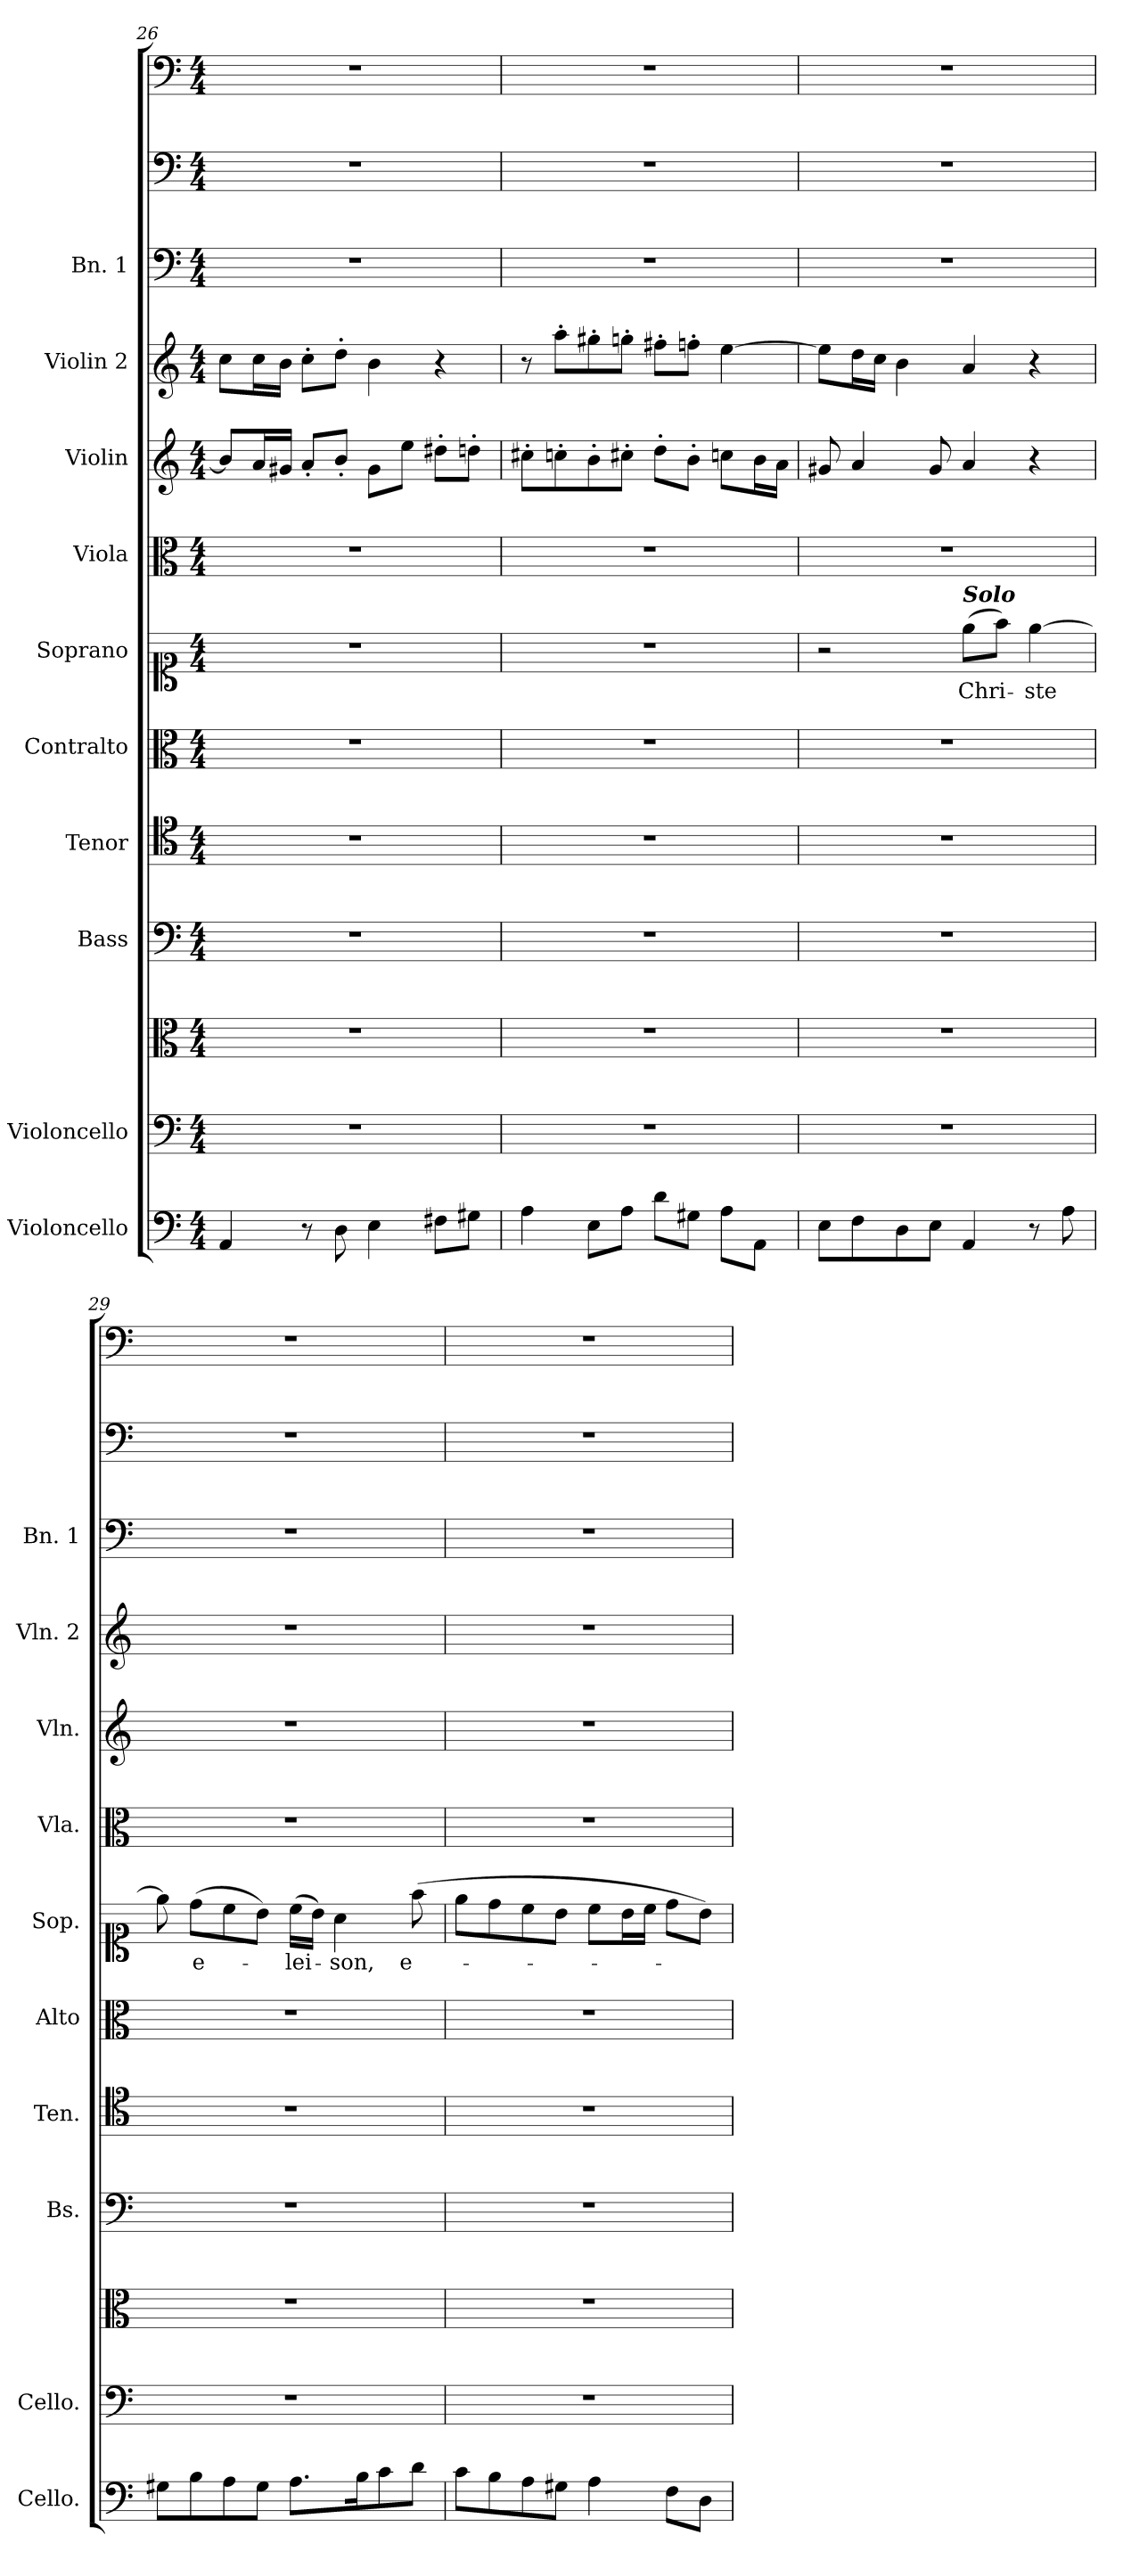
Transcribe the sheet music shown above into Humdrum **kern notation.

**kern	**kern	**kern	**kern	**kern	**kern	**kern	**text	**kern	**kern	**kern	**kern	**kern	**kern
*part13	*part12	*part11	*part10	*part9	*part8	*part7	*part7	*part6	*part5	*part4	*part3	*part2	*part1
*staff13	*staff12	*staff11	*staff10	*staff9	*staff8	*staff7	*staff7	*staff6	*staff5	*staff4	*staff3	*staff2	*staff1
*I"Violoncello	*I"Violoncello	*	*I"Bass	*I"Tenor	*I"Contralto	*I"Soprano	*	*I"Viola	*I"Violin	*I"Violin 2	*I"Bn. 1	*	*
*I'Cello.	*I'Cello.	*	*I'Bs.	*I'Ten.	*I'Alto	*I'Sop.	*	*I'Vla.	*I'Vln.	*I'Vln. 2	*I'Bn. 1	*	*
*clefF4	*clefF4	*clefC3	*clefF4	*clefC4	*clefC3	*clefC1	*	*clefC3	*clefG2	*clefG2	*clefF4	*clefF4	*clefF4
*	*	*	*	*ITrd7c12	*	*	*	*	*	*	*	*	*
*k[]	*k[]	*k[]	*k[]	*k[]	*k[]	*k[]	*	*k[]	*k[]	*k[]	*k[]	*k[]	*k[]
*C:	*C:	*C:	*C:	*C:	*C:	*C:	*	*C:	*C:	*C:	*C:	*C:	*C:
*M4/4	*M4/4	*M4/4	*M4/4	*M4/4	*M4/4	*M4/4	*	*M4/4	*M4/4	*M4/4	*M4/4	*M4/4	*M4/4
=26	=26	=26	=26	=26	=26	=26	=26	=26	=26	=26	=26	=26	=26
4AA/	1r	1r	1r	1r	1r	1r	.	1r	8b/L]	8cc\L	1r	1r	1r
.	.	.	.	.	.	.	.	.	16a/L	16cc\L	.	.	.
.	.	.	.	.	.	.	.	.	16g#X/JJ	16b\JJ	.	.	.
8r	.	.	.	.	.	.	.	.	8a'>/L	8cc'>\L	.	.	.
8D\	.	.	.	.	.	.	.	.	8b'>/J	8dd'>\J	.	.	.
4E\	.	.	.	.	.	.	.	.	8g#\L	4b\	.	.	.
.	.	.	.	.	.	.	.	.	8ee\J	.	.	.	.
8F#X\L	.	.	.	.	.	.	.	.	8dd#X'>\L	4r	.	.	.
8G#X\J	.	.	.	.	.	.	.	.	8ddn'>\J	.	.	.	.
=27	=27	=27	=27	=27	=27	=27	=27	=27	=27	=27	=27	=27	=27
4A\	1r	1r	1r	1r	1r	1r	.	1r	8cc#X'>\L	8r	1r	1r	1r
.	.	.	.	.	.	.	.	.	8ccn'>\	8aa'>\L	.	.	.
8E\L	.	.	.	.	.	.	.	.	8b'>\	8gg#X'>\	.	.	.
8A\J	.	.	.	.	.	.	.	.	8cc#X'>\J	8ggn'>\J	.	.	.
8d\L	.	.	.	.	.	.	.	.	8dd'>\L	8ff#X'>\L	.	.	.
8G#X\J	.	.	.	.	.	.	.	.	8b'>\J	8ffn'>\J	.	.	.
8A\L	.	.	.	.	.	.	.	.	8ccn\L	[>4ee\	.	.	.
8AA\J	.	.	.	.	.	.	.	.	16b\L	.	.	.	.
.	.	.	.	.	.	.	.	.	16a\JJ	.	.	.	.
!!LO:PB:g=z
=28	=28	=28	=28	=28	=28	=28	=28	=28	=28	=28	=28	=28	=28
8E\L	1r	1r	1r	1r	1r	2r	.	1r	8g#X/	8ee\L]	1r	1r	1r
8F\	.	.	.	.	.	.	.	.	4a/	16dd\L	.	.	.
.	.	.	.	.	.	.	.	.	.	16cc\JJ	.	.	.
8D\	.	.	.	.	.	.	.	.	.	4b\	.	.	.
8E\J	.	.	.	.	.	.	.	.	8g#/	.	.	.	.
!	!	!	!	!	!	!LO:TX:a:Bi:t=Solo	!	!	!	!	!	!	!
!	!	!	!	!	!	!	!LO:LY:b	!	!	!	!	!	!
4AA/	.	.	.	.	.	(>8ee\L	Chri-	.	4a/	4a/	.	.	.
.	.	.	.	.	.	8ff\J)	.	.	.	.	.	.	.
!	!	!	!	!	!	!	!LO:LY:b	!	!	!	!	!	!
8r	.	.	.	.	.	[>4ee\	-ste	.	4r	4r	.	.	.
8A\	.	.	.	.	.	.	.	.	.	.	.	.	.
=29	=29	=29	=29	=29	=29	=29	=29	=29	=29	=29	=29	=29	=29
8G#X\L	1r	1r	1r	1r	1r	8ee\]	.	1r	1r	1r	1r	1r	1r
!	!	!	!	!	!	!	!LO:LY:b	!	!	!	!	!	!
8B\	.	.	.	.	.	(>8dd\L	e-	.	.	.	.	.	.
8A\	.	.	.	.	.	8cc\	.	.	.	.	.	.	.
8G#\J	.	.	.	.	.	8b\J)	.	.	.	.	.	.	.
!	!	!	!	!	!	!	!LO:LY:b	!	!	!	!	!	!
8.A\L	.	.	.	.	.	(>16cc\LL	-lei-	.	.	.	.	.	.
.	.	.	.	.	.	16b\JJ)	.	.	.	.	.	.	.
!	!	!	!	!	!	!	!LO:LY:b	!	!	!	!	!	!
.	.	.	.	.	.	4a\	-son,	.	.	.	.	.	.
16B\k	.	.	.	.	.	.	.	.	.	.	.	.	.
8c\	.	.	.	.	.	.	.	.	.	.	.	.	.
!	!	!	!	!	!	!	!LO:LY:b	!	!	!	!	!	!
8d\J	.	.	.	.	.	(>8ff\	e-	.	.	.	.	.	.
=30	=30	=30	=30	=30	=30	=30	=30	=30	=30	=30	=30	=30	=30
8c\L	1r	1r	1r	1r	1r	8ee\L	.	1r	1r	1r	1r	1r	1r
8B\	.	.	.	.	.	8dd\	.	.	.	.	.	.	.
8A\	.	.	.	.	.	8cc\	.	.	.	.	.	.	.
8G#X\J	.	.	.	.	.	8b\J	.	.	.	.	.	.	.
4A\	.	.	.	.	.	8cc\L	.	.	.	.	.	.	.
.	.	.	.	.	.	16b\L	.	.	.	.	.	.	.
.	.	.	.	.	.	16cc\JJ	.	.	.	.	.	.	.
8F\L	.	.	.	.	.	8dd\L	.	.	.	.	.	.	.
8D\J	.	.	.	.	.	8b\J)	.	.	.	.	.	.	.
=	=	=	=	=	=	=	=	=	=	=	=	=	=
*-	*-	*-	*-	*-	*-	*-	*-	*-	*-	*-	*-	*-	*-
